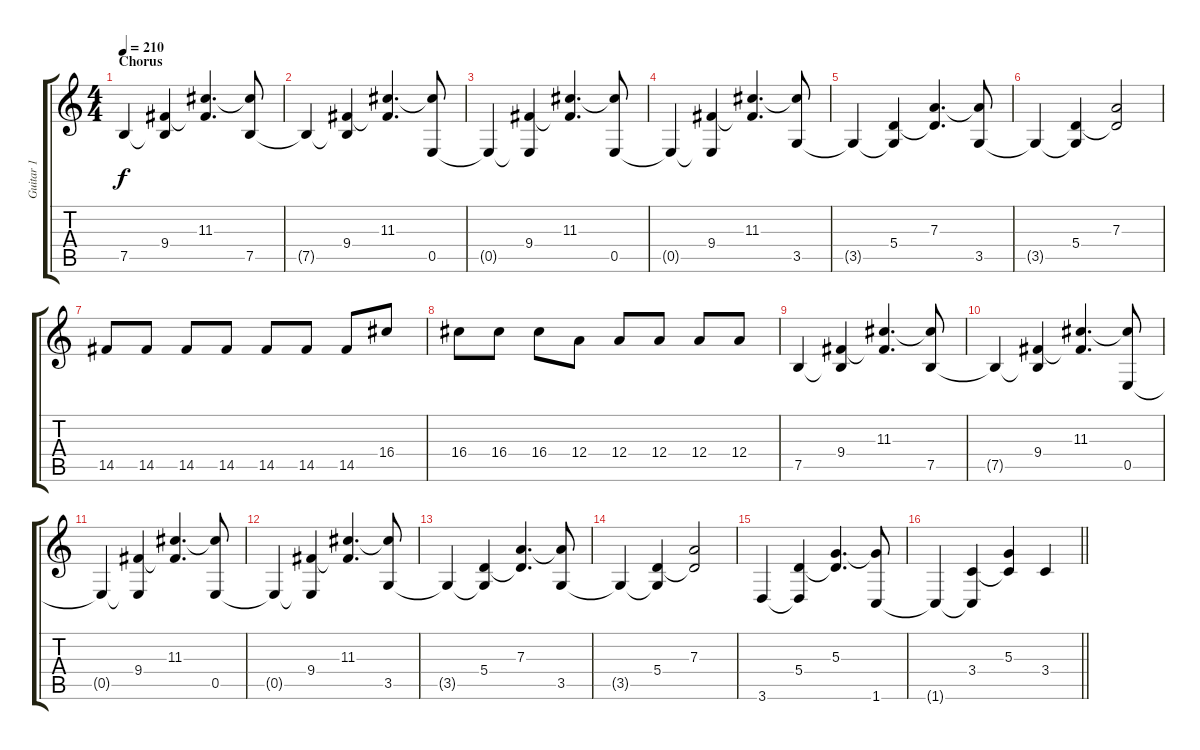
\track ("Guitar 1" "Guitar 1") {instrument distortionguitar}
\staff {score tabs}
\tuning (B3 Gb3 D3 A2 E2 B1) {hide}
\ts (4 4)
\section ("" "Chorus")
\tempo 210
\clef g2
\ks c
7.5.4{dy f volume 14} (9.4 7.5{t}).4 (11.3 9.4{t}).4{d} (11.3{t} 7.5).8 |
7.5{t}.4 (9.4 7.5{t}).4 (11.3 9.4{t}).4{d} (11.3{t} 0.5).8 |
0.5{t}.4 (9.4 0.5{t}).4 (11.3 9.4{t}).4{d} (11.3{t} 0.5).8 |
0.5{t}.4 (9.4 0.5{t}).4 (11.3 9.4{t}).4{d} (11.3{t} 3.5).8 |
3.5{t}.4 (5.4 3.5{t}).4 (7.3 5.4{t}).4{d} (7.3{t} 3.5).8 |
3.5{t}.4 (5.4 3.5{t}).4 (7.3 5.4{t}).2 |
14.5.8{volume 11} 14.5.8 14.5.8 14.5.8 14.5.8 14.5.8 14.5.8 16.4.8 |
16.4.8 16.4.8 16.4.8 12.4.8 12.4.8 12.4.8 12.4.8 12.4.8 |
7.5.4{volume 14} (9.4 7.5{t}).4 (11.3 9.4{t}).4{d} (11.3{t} 7.5).8 |
7.5{t}.4 (9.4 7.5{t}).4 (11.3 9.4{t}).4{d} (11.3{t} 0.5).8 |
0.5{t}.4 (9.4 0.5{t}).4 (11.3 9.4{t}).4{d} (11.3{t} 0.5).8 |
0.5{t}.4 (9.4 0.5{t}).4 (11.3 9.4{t}).4{d} (11.3{t} 3.5).8 |
3.5{t}.4 (5.4 3.5{t}).4 (7.3 5.4{t}).4{d} (7.3{t} 3.5).8 |
3.5{t}.4 (5.4 3.5{t}).4 (7.3 5.4{t}).2 |
3.6.4 (5.4 3.6{t}).4 (5.3 5.4{t}).4{d} (5.3{t} 1.6).8 |
\barLineRight lightlight
1.6{t}.4 (3.4 1.6{t}).4 (5.3 3.4{t}).4 3.4.4
